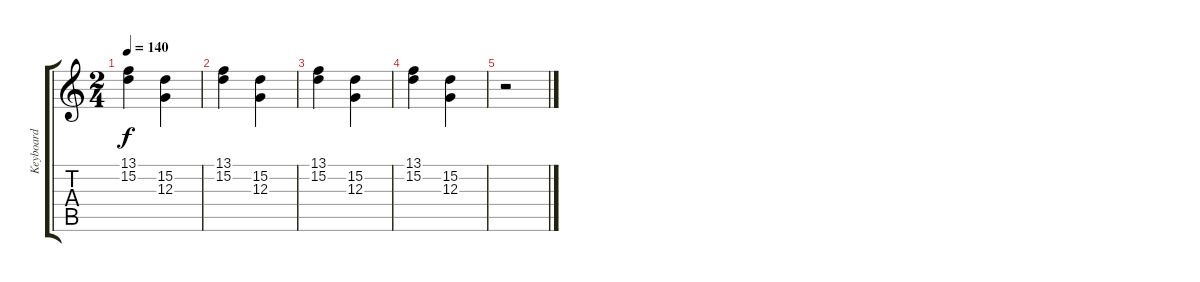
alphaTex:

\track ("Keyboard" "Keyboard") {instrument lead5charang}
\staff {score tabs}
\tuning (E4 B3 G3 D3 A2 E2) {hide}
\ts (2 4)
\tempo 140
\clef g2
\ks c
(13.1 15.2).4{dy f} (15.2 12.3).4 |
(13.1 15.2).4 (15.2 12.3).4 |
(13.1 15.2).4 (15.2 12.3).4 |
(13.1 15.2).4 (15.2 12.3).4 |
r.2
